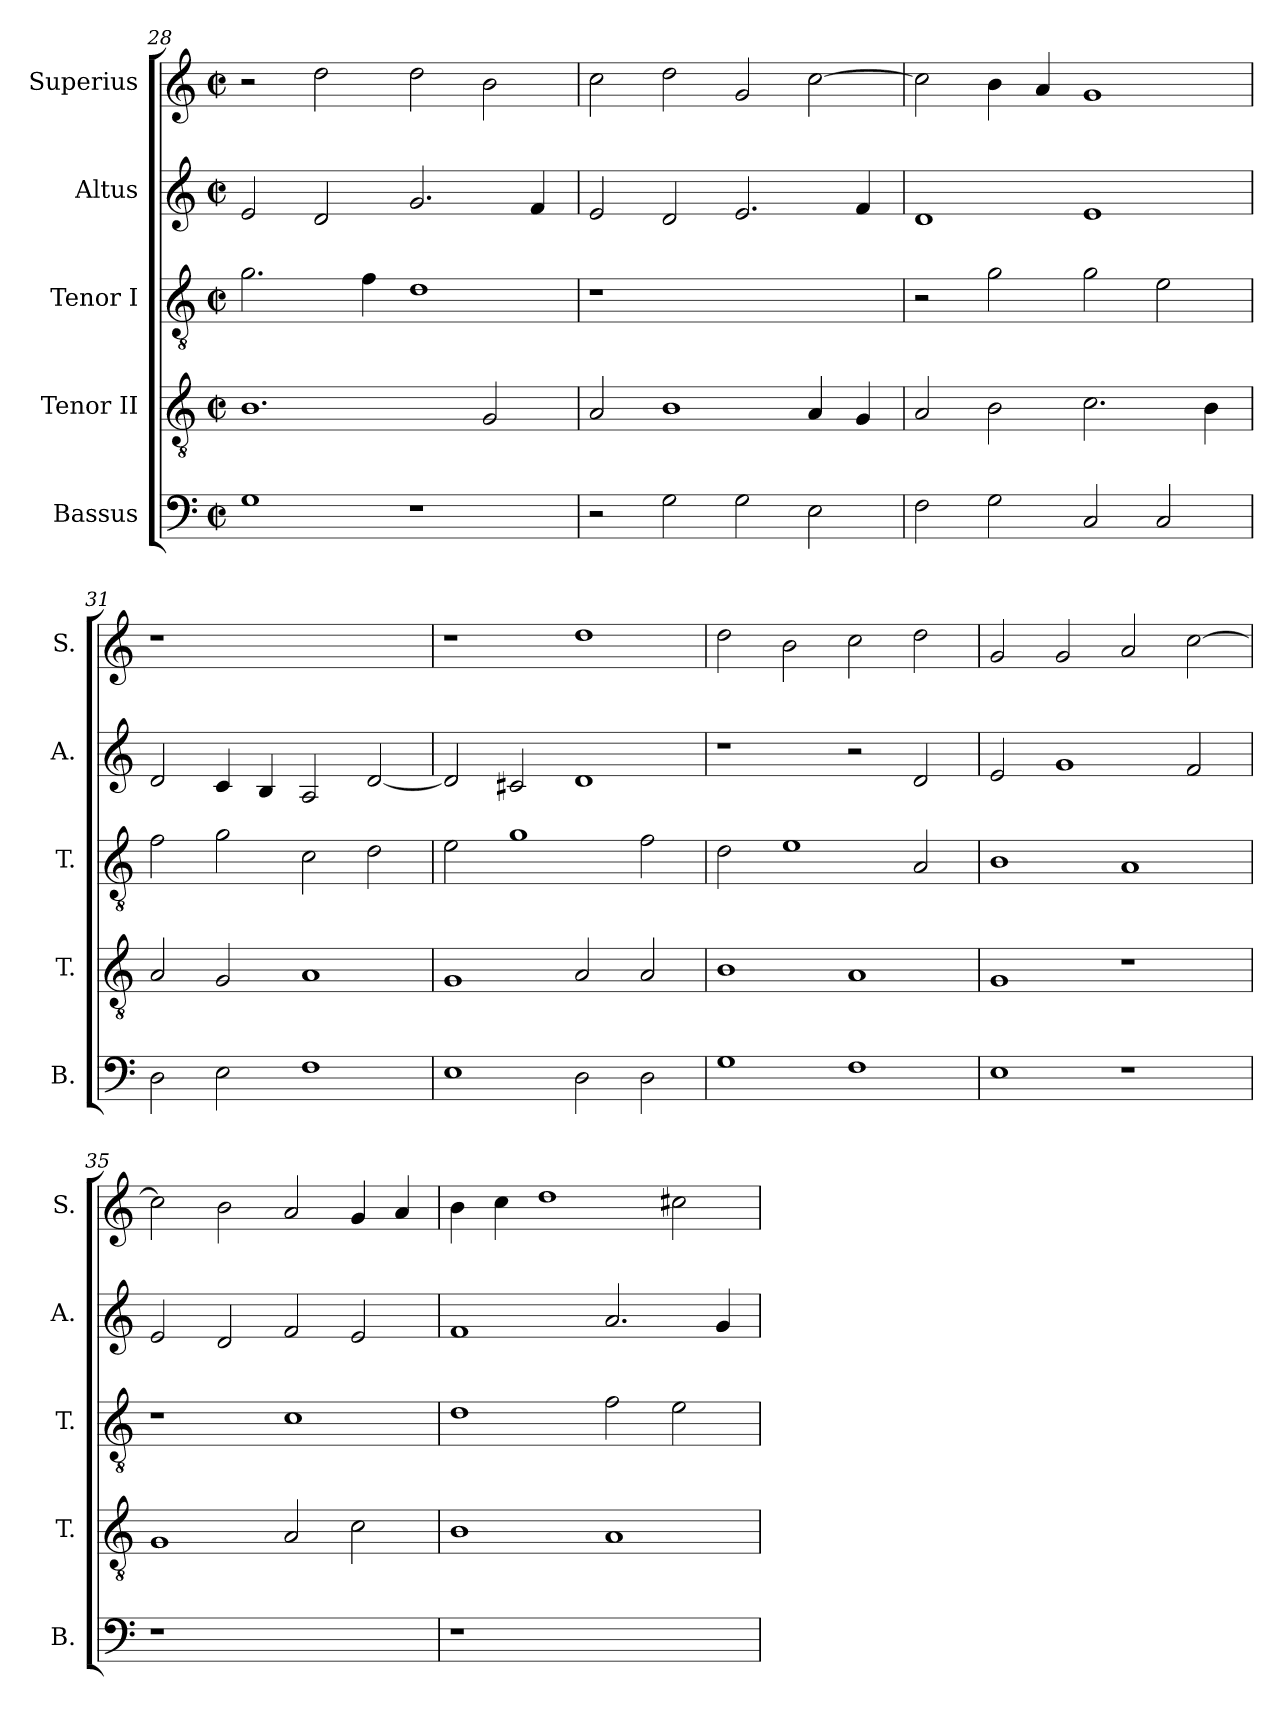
**kern	**kern	**kern	**kern	**kern
*part5	*part4	*part3	*part2	*part1
*staff5	*staff4	*staff3	*staff2	*staff1
*I"Bassus	*I"Tenor II	*I"Tenor I	*I"Altus	*I"Superius
*I'B.	*I'T.	*I'T.	*I'A.	*I'S.
*clefF4	*clefGv2	*clefGv2	*clefG2	*clefG2
*	*ITrd7c12	*ITrd7c12	*	*
*k[]	*k[]	*k[]	*k[]	*k[]
*M2/2	*M2/2	*M2/2	*M2/2	*M2/2
*met(c|)	*met(c|)	*met(c|)	*met(c|)	*met(c|)
=28	=28	=28	=28	=28
1Gi	1.BBi	2.Gi\	2ei/	2r
.	.	.	2di/	2ddi\
.	.	4Fi\	.	.
1r	.	1Di	2.gi/	2ddi\
.	2GGi/	.	.	2bi\
.	.	.	4fi/	.
=29	=29	=29	=29	=29
!	!	!LO:N:vis=1	!	!
2r	2AAi/	1r	2ei/	2cci\
2Gi\	1BBi	.	2di/	2ddi\
2Gi\	.	1ryy	2.ei/	2gi/
2Ei\	4AAi/	.	.	[>2cci\
.	4GGi/	.	4fi/	.
=30	=30	=30	=30	=30
2Fi\	2AAi/	2r	1di	2cci\]
2Gi\	2BBi\	2Gi\	.	4bi\
.	.	.	.	4ai/
2Ci/	2.Ci\	2Gi\	1ei	1gi
2Ci/	.	2Ei\	.	.
.	4BBi\	.	.	.
!!LO:LB:g=z
=31	=31	=31	=31	=31
!	!	!	!	!LO:N:vis=1
2Di\	2AAi/	2Fi\	2di/	1r
2Ei\	2GGi/	2Gi\	4ci/	.
.	.	.	4Bi/	.
1Fi	1AAi	2Ci\	2Ai/	1ryy
.	.	2Di\	[<2di/	.
=32	=32	=32	=32	=32
1Ei	1GGi	2Ei\	2di/]	1r
.	.	1Gi	2c#Xi/	.
2Di\	2AAi/	.	1di	1ddi
2Di\	2AAi/	2Fi\	.	.
=33	=33	=33	=33	=33
1Gi	1BBi	2Di\	1r	2ddi\
.	.	1Ei	.	2bi\
1Fi	1AAi	.	2r	2cci\
.	.	2AAi/	2di/	2ddi\
=34	=34	=34	=34	=34
1Ei	1GGi	1BBi	2ei/	2gi/
.	.	.	1gi	2gi/
1r	1r	1AAi	.	2ai/
.	.	.	2fi/	[>2cci\
=35	=35	=35	=35	=35
!LO:N:vis=1	!	!	!	!
1r	1GGi	1r	2ei/	2cci\]
.	.	.	2di/	2bi\
1ryy	2AAi/	1Ci	2fi/	2ai/
.	2Ci\	.	2ei/	4gi/
.	.	.	.	4ai/
!!LO:LB:g=z
=36	=36	=36	=36	=36
!LO:N:vis=1	!	!	!	!
1r	1BBi	1Di	1fi	4bi\
.	.	.	.	4cci\
.	.	.	.	1ddi
1ryy	1AAi	2Fi\	2.ai/	.
.	.	2Ei\	.	2cc#Xi\
.	.	.	4gi/	.
=	=	=	=	=
*-	*-	*-	*-	*-
